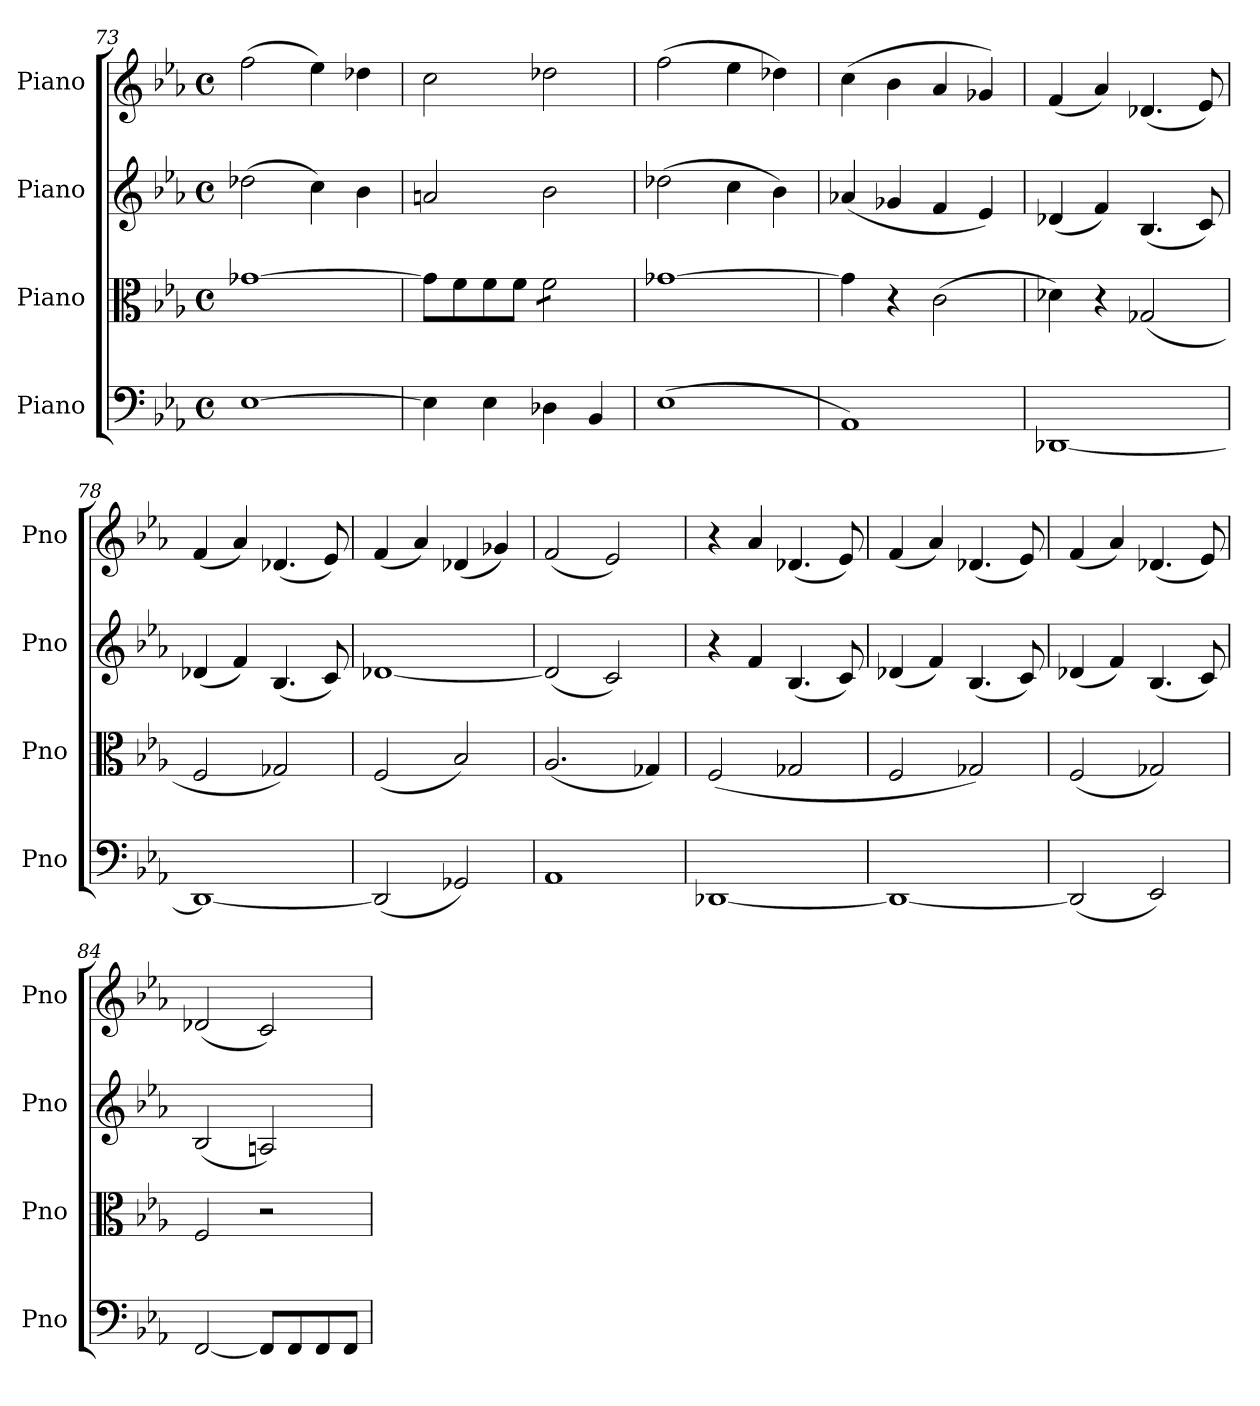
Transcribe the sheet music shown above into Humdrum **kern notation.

**kern	**kern	**kern	**kern
*part4	*part3	*part2	*part1
*staff4	*staff3	*staff2	*staff1
*I"Piano	*I"Piano	*I"Piano	*I"Piano
*I'Pno	*I'Pno	*I'Pno	*I'Pno
*clefF4	*clefC3	*clefG2	*clefG2
*k[b-e-a-]	*k[b-e-a-]	*k[b-e-a-]	*k[b-e-a-]
*M4/4	*M4/4	*M4/4	*M4/4
*met(c)	*met(c)	*met(c)	*met(c)
=73	=73	=73	=73
[1E-	[1g-X	(2dd-X\	(2ff\
.	.	4cc\)	4ee-\)
.	.	4b-\	4dd-X\
=74	=74	=74	=74
4E-\]	8g-\L]	2an/	2cc\
.	8f\	.	.
4E-\	8f\	.	.
.	8f\J	.	.
*	*tremolo	*	*
4D-X\	8f\L	2b-\	2dd-X\
.	8f\	.	.
4BB-/	8f\	.	.
.	8f\J	.	.
*	*Xtremolo	*	*
=75	=75	=75	=75
(>1E-	[1g-X	(2dd-X\	(2ff\
.	.	4cc\	4ee-\
.	.	4b-\)	4dd-X\)
!!LO:LB:g=z
=76	=76	=76	=76
1AA-)	4g-\]	(4a-X/	(4cc\
.	4r	4g-X/	4b-\
.	(2c\	4f/	4a-/
.	.	4e-/)	4g-X/)
=77	=77	=77	=77
[1DD-X	4d-X\)	(4d-X/	(4f/
.	4r	4f/)	4a-/)
.	(2G-X/	(4.B-/	(4.d-X/
.	.	8c/)	8e-/)
=78	=78	=78	=78
1DD-_	2F/	(4d-X/	(4f/
.	.	4f/)	4a-/)
.	2G-X/)	(4.B-/	(4.d-X/
.	.	8c/)	8e-/)
=79	=79	=79	=79
(2DD-/]	(2F/	[1d-X	(4f/
.	.	.	4a-/)
2GG-X/)	2B-/)	.	(4d-X/
.	.	.	4g-X/)
=80	=80	=80	=80
1AA-	(2.A-/	(2d-/]	(2f/
.	.	2c/)	2e-/)
.	4G-X/)	.	.
=81	=81	=81	=81
[1DD-X	(2F/	4r	4r
.	.	4f/	4a-/
.	2G-X/	(4.B-/	(4.d-X/
.	.	8c/)	8e-/)
=82	=82	=82	=82
1DD-_	2F/	(4d-X/	(4f/
.	.	4f/)	4a-/)
.	2G-X/)	(4.B-/	(4.d-X/
.	.	8c/)	8e-/)
=83	=83	=83	=83
(2DD-/]	(2F/	(4d-X/	(4f/
.	.	4f/)	4a-/)
2EE-/)	2G-X/)	(4.B-/	(4.d-X/
.	.	8c/)	8e-/)
=84	=84	=84	=84
[2FF/	2F/	(2B-/	(2d-X/
8FF/L]	2r	2An/)	2c/)
8FF/	.	.	.
8FF/	.	.	.
8FF/J	.	.	.
=	=	=	=
*-	*-	*-	*-
